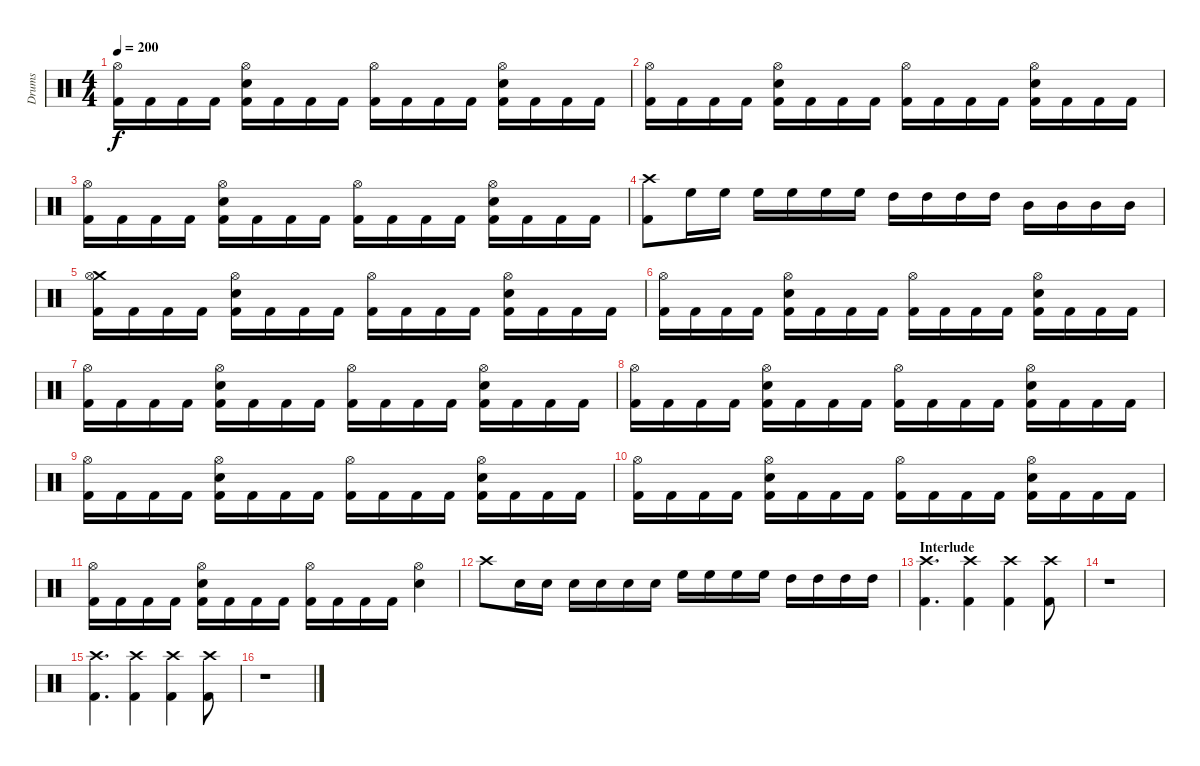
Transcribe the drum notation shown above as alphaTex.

\track ("Drums" "Drums") {instrument percussion}
\staff {score}
\articulation defaults
\ts (4 4)
\tempo 200
\clef neutral
\ks c
("Hi-Hat (open)" "Kick (hit) 2").16{dy f} "Kick (hit) 2".16 "Kick (hit) 2".16 "Kick (hit) 2".16 ("Hi-Hat (open)" "Electric Snare (hit)" "Kick (hit) 2").16 "Kick (hit) 2".16 "Kick (hit) 2".16 "Kick (hit) 2".16 ("Hi-Hat (open)" "Kick (hit) 2").16 "Kick (hit) 2".16 "Kick (hit) 2".16 "Kick (hit) 2".16 ("Hi-Hat (open)" "Electric Snare (hit)" "Kick (hit) 2").16 "Kick (hit) 2".16 "Kick (hit) 2".16 "Kick (hit) 2".16 |
("Hi-Hat (open)" "Kick (hit) 2").16 "Kick (hit) 2".16 "Kick (hit) 2".16 "Kick (hit) 2".16 ("Hi-Hat (open)" "Electric Snare (hit)" "Kick (hit) 2").16 "Kick (hit) 2".16 "Kick (hit) 2".16 "Kick (hit) 2".16 ("Hi-Hat (open)" "Kick (hit) 2").16 "Kick (hit) 2".16 "Kick (hit) 2".16 "Kick (hit) 2".16 ("Hi-Hat (open)" "Electric Snare (hit)" "Kick (hit) 2").16 "Kick (hit) 2".16 "Kick (hit) 2".16 "Kick (hit) 2".16 |
("Hi-Hat (open)" "Kick (hit) 2").16 "Kick (hit) 2".16 "Kick (hit) 2".16 "Kick (hit) 2".16 ("Hi-Hat (open)" "Electric Snare (hit)" "Kick (hit) 2").16 "Kick (hit) 2".16 "Kick (hit) 2".16 "Kick (hit) 2".16 ("Hi-Hat (open)" "Kick (hit) 2").16 "Kick (hit) 2".16 "Kick (hit) 2".16 "Kick (hit) 2".16 ("Hi-Hat (open)" "Electric Snare (hit)" "Kick (hit) 2").16 "Kick (hit) 2".16 "Kick (hit) 2".16 "Kick (hit) 2".16 |
("Crash high (hit)" "Kick (hit) 2").8 "High Floor Tom (hit)".16 "High Floor Tom (hit)".16 "High Floor Tom (hit)".16 "High Floor Tom (hit)".16 "High Floor Tom (hit)".16 "High Floor Tom (hit)".16 "High Tom (hit)".16 "High Tom (hit)".16 "High Tom (hit)".16 "High Tom (hit)".16 "Mid Tom (hit)".16 "Mid Tom (hit)".16 "Mid Tom (hit)".16 "Mid Tom (hit)".16 |
("Crash medium (hit)" "Hi-Hat (open)" "Kick (hit) 2").16 "Kick (hit) 2".16 "Kick (hit) 2".16 "Kick (hit) 2".16 ("Hi-Hat (open)" "Electric Snare (hit)" "Kick (hit) 2").16 "Kick (hit) 2".16 "Kick (hit) 2".16 "Kick (hit) 2".16 ("Hi-Hat (open)" "Kick (hit) 2").16 "Kick (hit) 2".16 "Kick (hit) 2".16 "Kick (hit) 2".16 ("Hi-Hat (open)" "Electric Snare (hit)" "Kick (hit) 2").16 "Kick (hit) 2".16 "Kick (hit) 2".16 "Kick (hit) 2".16 |
("Hi-Hat (open)" "Kick (hit) 2").16 "Kick (hit) 2".16 "Kick (hit) 2".16 "Kick (hit) 2".16 ("Hi-Hat (open)" "Electric Snare (hit)" "Kick (hit) 2").16 "Kick (hit) 2".16 "Kick (hit) 2".16 "Kick (hit) 2".16 ("Hi-Hat (open)" "Kick (hit) 2").16 "Kick (hit) 2".16 "Kick (hit) 2".16 "Kick (hit) 2".16 ("Hi-Hat (open)" "Electric Snare (hit)" "Kick (hit) 2").16 "Kick (hit) 2".16 "Kick (hit) 2".16 "Kick (hit) 2".16 |
("Hi-Hat (open)" "Kick (hit) 2").16 "Kick (hit) 2".16 "Kick (hit) 2".16 "Kick (hit) 2".16 ("Hi-Hat (open)" "Electric Snare (hit)" "Kick (hit) 2").16 "Kick (hit) 2".16 "Kick (hit) 2".16 "Kick (hit) 2".16 ("Hi-Hat (open)" "Kick (hit) 2").16 "Kick (hit) 2".16 "Kick (hit) 2".16 "Kick (hit) 2".16 ("Hi-Hat (open)" "Electric Snare (hit)" "Kick (hit) 2").16 "Kick (hit) 2".16 "Kick (hit) 2".16 "Kick (hit) 2".16 |
("Hi-Hat (open)" "Kick (hit) 2").16 "Kick (hit) 2".16 "Kick (hit) 2".16 "Kick (hit) 2".16 ("Hi-Hat (open)" "Electric Snare (hit)" "Kick (hit) 2").16 "Kick (hit) 2".16 "Kick (hit) 2".16 "Kick (hit) 2".16 ("Hi-Hat (open)" "Kick (hit) 2").16 "Kick (hit) 2".16 "Kick (hit) 2".16 "Kick (hit) 2".16 ("Hi-Hat (open)" "Electric Snare (hit)" "Kick (hit) 2").16 "Kick (hit) 2".16 "Kick (hit) 2".16 "Kick (hit) 2".16 |
("Hi-Hat (open)" "Kick (hit) 2").16 "Kick (hit) 2".16 "Kick (hit) 2".16 "Kick (hit) 2".16 ("Hi-Hat (open)" "Electric Snare (hit)" "Kick (hit) 2").16 "Kick (hit) 2".16 "Kick (hit) 2".16 "Kick (hit) 2".16 ("Hi-Hat (open)" "Kick (hit) 2").16 "Kick (hit) 2".16 "Kick (hit) 2".16 "Kick (hit) 2".16 ("Hi-Hat (open)" "Electric Snare (hit)" "Kick (hit) 2").16 "Kick (hit) 2".16 "Kick (hit) 2".16 "Kick (hit) 2".16 |
("Hi-Hat (open)" "Kick (hit) 2").16 "Kick (hit) 2".16 "Kick (hit) 2".16 "Kick (hit) 2".16 ("Hi-Hat (open)" "Electric Snare (hit)" "Kick (hit) 2").16 "Kick (hit) 2".16 "Kick (hit) 2".16 "Kick (hit) 2".16 ("Hi-Hat (open)" "Kick (hit) 2").16 "Kick (hit) 2".16 "Kick (hit) 2".16 "Kick (hit) 2".16 ("Hi-Hat (open)" "Electric Snare (hit)" "Kick (hit) 2").16 "Kick (hit) 2".16 "Kick (hit) 2".16 "Kick (hit) 2".16 |
("Hi-Hat (open)" "Kick (hit) 2").16 "Kick (hit) 2".16 "Kick (hit) 2".16 "Kick (hit) 2".16 ("Hi-Hat (open)" "Electric Snare (hit)" "Kick (hit) 2").16 "Kick (hit) 2".16 "Kick (hit) 2".16 "Kick (hit) 2".16 ("Hi-Hat (open)" "Kick (hit) 2").16 "Kick (hit) 2".16 "Kick (hit) 2".16 "Kick (hit) 2".16 ("Hi-Hat (open)" "Electric Snare (hit)").4 |
"Crash high (hit)".8 "Electric Snare (hit)".16 "Electric Snare (hit)".16 "Electric Snare (hit)".16 "Electric Snare (hit)".16 "Electric Snare (hit)".16 "Electric Snare (hit)".16 "High Floor Tom (hit)".16 "High Floor Tom (hit)".16 "High Floor Tom (hit)".16 "High Floor Tom (hit)".16 "High Tom (hit)".16 "High Tom (hit)".16 "High Tom (hit)".16 "High Tom (hit)".16 |
\section ("" "Interlude")
("Crash high (hit)" "Kick (hit) 2").4{d} ("Crash high (hit)" "Kick (hit) 2").4 ("Crash high (hit)" "Kick (hit) 2").4 ("Crash high (hit)" "Kick (hit) 2").8 |
r.1 |
("Crash high (hit)" "Kick (hit) 2").4{d} ("Crash high (hit)" "Kick (hit) 2").4 ("Crash high (hit)" "Kick (hit) 2").4 ("Crash high (hit)" "Kick (hit) 2").8 |
r.1
